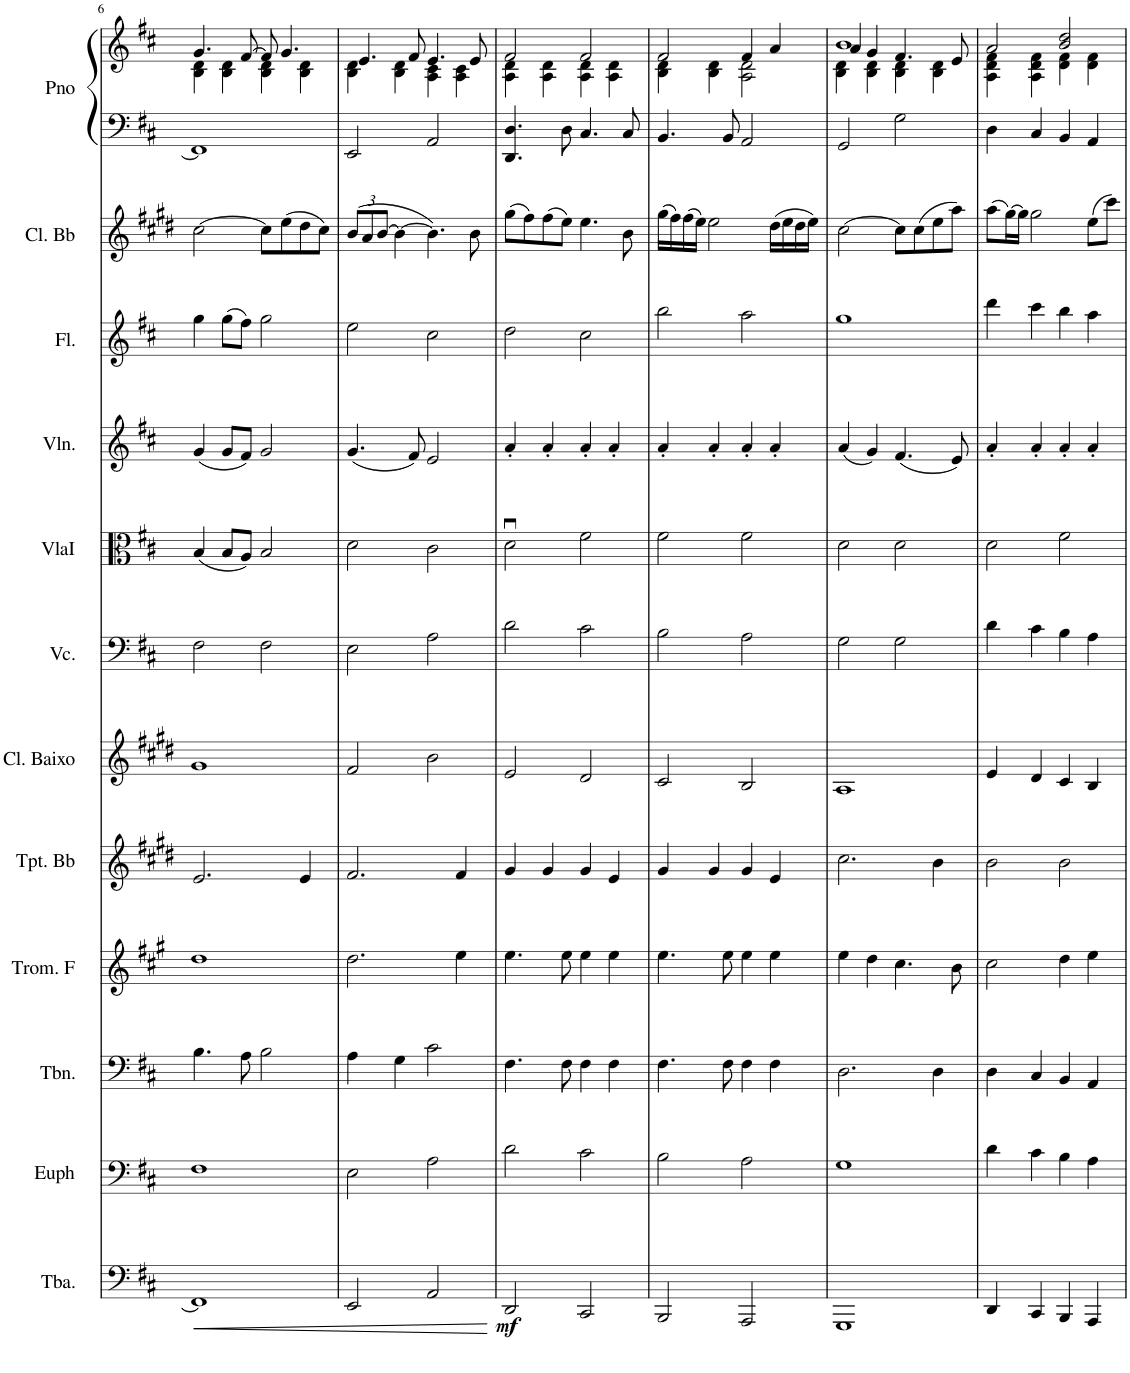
**kern	**dynam	**kern	**kern	**kern	**kern	**kern	**kern	**kern	**kern	**kern	**kern	**kern	**kern
*part12	*part12	*part11	*part10	*part9	*part8	*part7	*part6	*part5	*part4	*part3	*part2	*part1	*part1
*staff13	*staff13	*staff12	*staff11	*staff10	*staff9	*staff8	*staff7	*staff6	*staff5	*staff4	*staff3	*staff2	*staff1
*I"Tuba	*	*I"Euphonium	*I"Trombone	*I"Trompa em F	*I"Trompete Bb	*I"Clarineta Baixo / Clarone	*I"Violoncelo	*I"Viola I	*I"Violino	*I"Flauta Transversal	*I"Clarinete Bb (solo)	*I"Piano	*
*I'Tba.	*	*I'Euph	*I'Tbn.	*I'Trom. F	*I'Tpt. Bb	*I'Cl. Baixo	*I'Vc.	*I'VlaI	*I'Vln.	*I'Fl.	*I'Cl. Bb	*I'Pno	*
!!LO:PB:g=z
*clefF4	*	*clefF4	*clefF4	*clefG2	*clefG2	*clefG2	*clefF4	*clefC3	*clefG2	*clefG2	*clefG2	*clefF4	*clefG2
*	*	*	*	*Trd4c7	*Trd1c2	*Trd1c2	*	*	*	*	*Trd1c2	*	*
*k[f#c#]	*	*k[f#c#]	*k[f#c#]	*k[f#c#g#]	*k[f#c#g#d#]	*k[f#c#g#d#]	*k[f#c#]	*k[f#c#]	*k[f#c#]	*k[f#c#]	*k[f#c#g#d#]	*k[f#c#]	*k[f#c#]
*M4/4	*	*M4/4	*M4/4	*M4/4	*M4/4	*M4/4	*M4/4	*M4/4	*M4/4	*M4/4	*M4/4	*M4/4	*M4/4
*met(c)	*	*met(c)	*met(c)	*met(c)	*met(c)	*met(c)	*met(c)	*met(c)	*met(c)	*met(c)	*met(c)	*met(c)	*met(c)
=6	=6	=6	=6	=6	=6	=6	=6	=6	=6	=6	=6	=6	=6
!	!LO:HP:b	!	!	!	!	!	!	!	!	!	!	!	!
*	*	*	*	*	*	*	*	*	*	*	*	*	*^
1FF#]	<	1F#	4.B\	1dd	2.e/	1g#	2F#\	(4B/	(4g/	4gg\	[2cc#\	1FF#]	4.g/	4B\ 4d\
.	.	.	.	.	.	.	.	8B/L	8g/L	(8gg\L	.	.	.	4B\ 4d\
.	.	.	8A\	.	.	.	.	8A/J)	8f#/J)	8ff#\J)	.	.	[8f#/	.
.	.	.	2B\	.	.	.	2F#\	2B/	2g/	2gg\	8cc#\L]	.	8f#/]	4B\ 4d\
.	.	.	.	.	.	.	.	.	.	.	(8ee\	.	4.g/	.
.	.	.	.	.	4e/	.	.	.	.	.	8dd#\	.	.	4B\ 4d\
.	.	.	.	.	.	.	.	.	.	.	8cc#\J)	.	.	.
=7	=7	=7	=7	=7	=7	=7	=7	=7	=7	=7	=7	=7	=7	=7
*	*	*	*	*	*	*	*	*	*	*	*Xbrackettup	*	*	*
2EE/	.	2E\	4A\	2.dd\	2.f#/	2f#/	2E\	2d\	(4.g/	2ee\	(12b/L	2EE/	4.e/	4B\ 4d\
.	.	.	.	.	.	.	.	.	.	.	12a/	.	.	.
.	.	.	.	.	.	.	.	.	.	.	[12b/J	.	.	.
.	.	.	4G\	.	.	.	.	.	.	.	4b\_	.	.	4B\ 4d\
.	.	.	.	.	.	.	.	.	8f#/)	.	.	.	8f#/	.
2AA/	.	2A\	2c#\	.	.	2b\	2A\	2c#\	2e/	2cc#\	4.b\])	2AA/	4.e/	4A\ 4c#\
.	.	.	.	4ee\	4f#/	.	.	.	.	.	.	.	.	4A\ 4c#\
.	.	.	.	.	.	.	.	.	.	.	8b\	.	8e/	.
*	*	*	*	*	*	*	*	*	*	*	*	*	*v	*v
.	[	.	.	.	.	.	.	.	.	.	.	.	.
=8	=8	=8	=8	=8	=8	=8	=8	=8	=8	=8	=8	=8	=8
*	*	*	*	*	*	*	*	*	*	*	*	*	*^
!	!LO:DY:b	!	!	!	!	!	!	!	!	!	!	!	!	!
2DD/	mf	2d\	4.F#\	4.ee\	4g#/	2e/	2d\	2du\	4a'/	2dd\	(8gg#\L	4.DD/ 4.D/	2f#/	4A\ 4d\
.	.	.	.	.	.	.	.	.	.	.	8ff#\)	.	.	.
.	.	.	.	.	4g#/	.	.	.	4a'/	.	(8ff#\	.	.	4A\ 4d\
.	.	.	8F#\	8ee\	.	.	.	.	.	.	8ee\J)	8D\	.	.
2CC#/	.	2c#\	4F#\	4ee\	4g#/	2d#/	2c#\	2f#\	4a'/	2cc#\	4.ee\	4.C#/	2f#/	4A\ 4d\
.	.	.	4F#\	4ee\	4e/	.	.	.	4a'/	.	.	.	.	4A\ 4d\
.	.	.	.	.	.	.	.	.	.	.	8b\	8C#/	.	.
=9	=9	=9	=9	=9	=9	=9	=9	=9	=9	=9	=9	=9	=9	=9
2BBB/	.	2B\	4.F#\	4.ee\	4g#/	2c#/	2B\	2f#\	4a'/	2bb\	(16gg#\LL	4.BB/	2f#/	4B\ 4d\
.	.	.	.	.	.	.	.	.	.	.	16ff#\)	.	.	.
.	.	.	.	.	.	.	.	.	.	.	(16ff#\	.	.	.
.	.	.	.	.	.	.	.	.	.	.	16ee\JJ)	.	.	.
.	.	.	.	.	4g#/	.	.	.	4a'/	.	2ee\	.	.	4B\ 4d\
.	.	.	8F#\	8ee\	.	.	.	.	.	.	.	8BB/	.	.
2AAA/	.	2A\	4F#\	4ee\	4g#/	2B/	2A\	2f#\	4a'/	2aa\	.	2AA/	4f#/	2A\ 2d\
.	.	.	4F#\	4ee\	4e/	.	.	.	4a'/	.	(16dd#\LL	.	4a/	.
.	.	.	.	.	.	.	.	.	.	.	16ee\	.	.	.
.	.	.	.	.	.	.	.	.	.	.	16dd#\	.	.	.
.	.	.	.	.	.	.	.	.	.	.	16ee\JJ)	.	.	.
=10	=10	=10	=10	=10	=10	=10	=10	=10	=10	=10	=10	=10	=10	=10
*	*	*	*	*	*	*	*	*	*	*	*	*	*	*^
1GGG	.	1G	2.D\	4ee\	2.cc#\	1A	2G\	2d\	(4a/	1gg	[2cc#\	2GG/	4a/	4B\ 4d\	1b
.	.	.	.	4dd\	.	.	.	.	4g/)	.	.	.	4g/	4B\ 4d\	.
.	.	.	.	4.cc#\	.	.	2G\	2d\	(4.f#/	.	8cc#\L]	2G\	4.f#/	4B\ 4d\	.
.	.	.	.	.	.	.	.	.	.	.	(8cc#\	.	.	.	.
.	.	.	4D\	.	4b\	.	.	.	.	.	8ee\	.	.	4B\ 4d\	.
.	.	.	.	8b\	.	.	.	.	8e/)	.	8aa\J)	.	8e/	.	.
*	*	*	*	*	*	*	*	*	*	*	*	*	*	*v	*v
=11	=11	=11	=11	=11	=11	=11	=11	=11	=11	=11	=11	=11	=11	=11
4DD/	.	4d\	4D\	2cc#\	2b\	4e/	4d\	2d\	4a'/	4ddd\	(8aa\L	4D\	2a/	4A\ 4d\ 4f#\
.	.	.	.	.	.	.	.	.	.	.	[16gg#\L)	.	.	.
.	.	.	.	.	.	.	.	.	.	.	16gg#\JJ]	.	.	.
4CC#/	.	4c#\	4C#/	.	.	4d#/	4c#\	.	4a'/	4ccc#\	2gg#\	4C#/	.	4A\ 4d\ 4f#\
4BBB/	.	4B\	4BB/	4dd\	2b\	4c#/	4B\	2f#\	4a'/	4bb\	.	4BB/	2b/ 2dd/	4d\ 4f#\
4AAA/	.	4A\	4AA/	4ee\	.	4B/	4A\	.	4a'/	4aa\	(8ee\L	4AA/	.	4d\ 4f#\
.	.	.	.	.	.	.	.	.	.	.	8ccc#\J)	.	.	.
*	*	*	*	*	*	*	*	*	*	*	*	*	*v	*v
=	=	=	=	=	=	=	=	=	=	=	=	=	=
*-	*-	*-	*-	*-	*-	*-	*-	*-	*-	*-	*-	*-	*-
